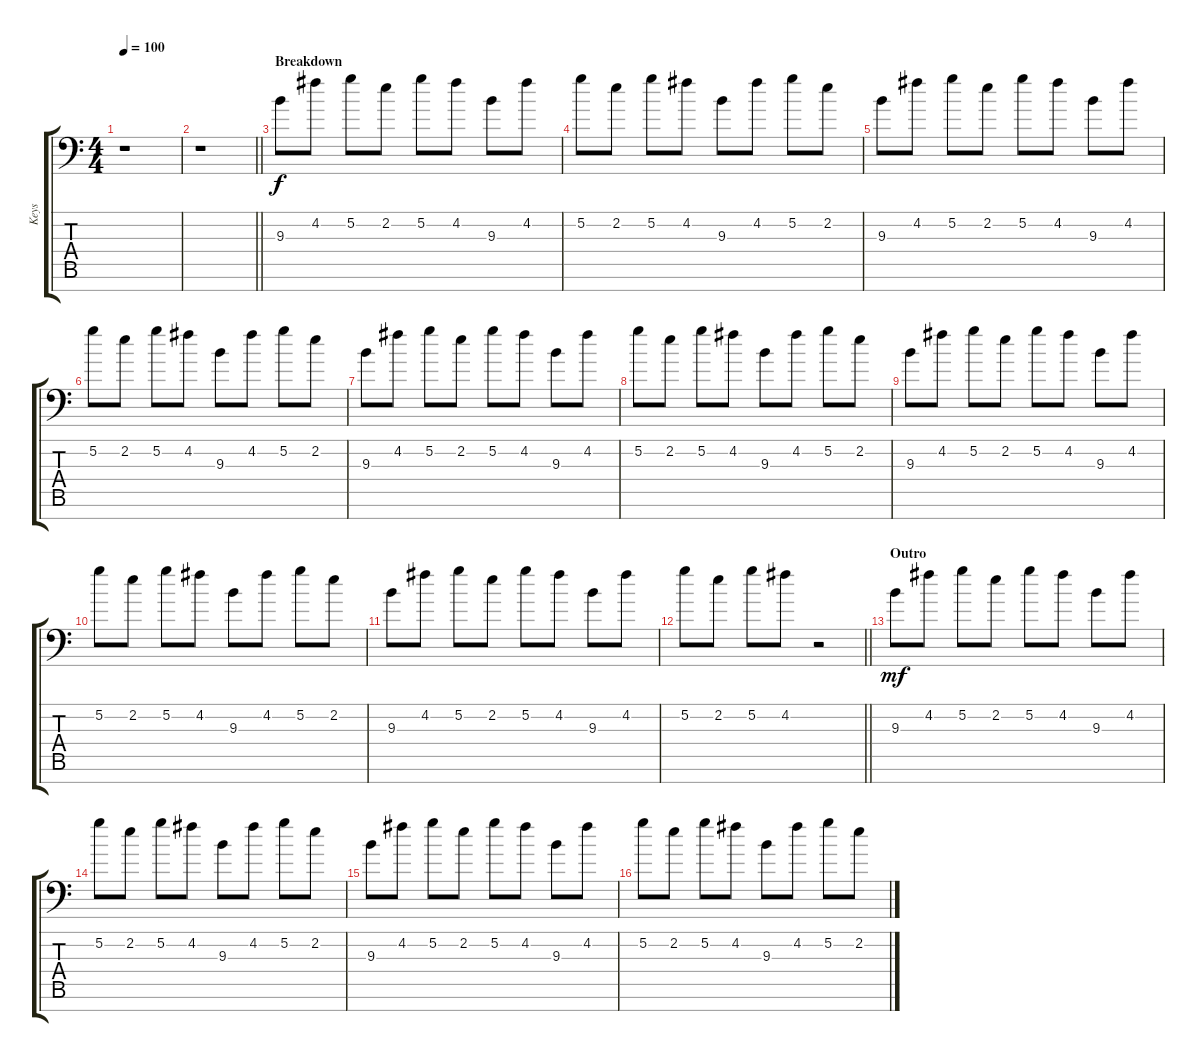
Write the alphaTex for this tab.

\track ("Keys" "Keys") {instrument fx5brightness}
\staff {score tabs}
\tuning (D6 D5 D4 D3 D2 D1 D0) {hide}
\ts (4 4)
\tempo 100
\clef f4
\ks c
r.1{dy f} |
\barLineRight lightlight
r.1 |
\section ("" "Breakdown")
9.3.8 4.2.8 5.2.8 2.2.8 5.2.8 4.2.8 9.3.8 4.2.8 |
5.2.8 2.2.8 5.2.8 4.2.8 9.3.8 4.2.8 5.2.8 2.2.8 |
9.3.8 4.2.8 5.2.8 2.2.8 5.2.8 4.2.8 9.3.8 4.2.8 |
5.2.8 2.2.8 5.2.8 4.2.8 9.3.8 4.2.8 5.2.8 2.2.8 |
9.3.8 4.2.8 5.2.8 2.2.8 5.2.8 4.2.8 9.3.8 4.2.8 |
5.2.8 2.2.8 5.2.8 4.2.8 9.3.8 4.2.8 5.2.8 2.2.8 |
9.3.8 4.2.8 5.2.8 2.2.8 5.2.8 4.2.8 9.3.8 4.2.8 |
5.2.8 2.2.8 5.2.8 4.2.8 9.3.8 4.2.8 5.2.8 2.2.8 |
9.3.8 4.2.8 5.2.8 2.2.8 5.2.8 4.2.8 9.3.8 4.2.8 |
\barLineRight lightlight
5.2.8 2.2.8 5.2.8 4.2.8 r.2 |
\section ("" "Outro")
9.3.8{dy mf} 4.2.8 5.2.8 2.2.8 5.2.8 4.2.8 9.3.8 4.2.8 |
5.2.8 2.2.8 5.2.8 4.2.8 9.3.8 4.2.8 5.2.8 2.2.8 |
9.3.8 4.2.8 5.2.8 2.2.8 5.2.8 4.2.8 9.3.8 4.2.8 |
5.2.8 2.2.8 5.2.8 4.2.8 9.3.8 4.2.8 5.2.8 2.2.8
